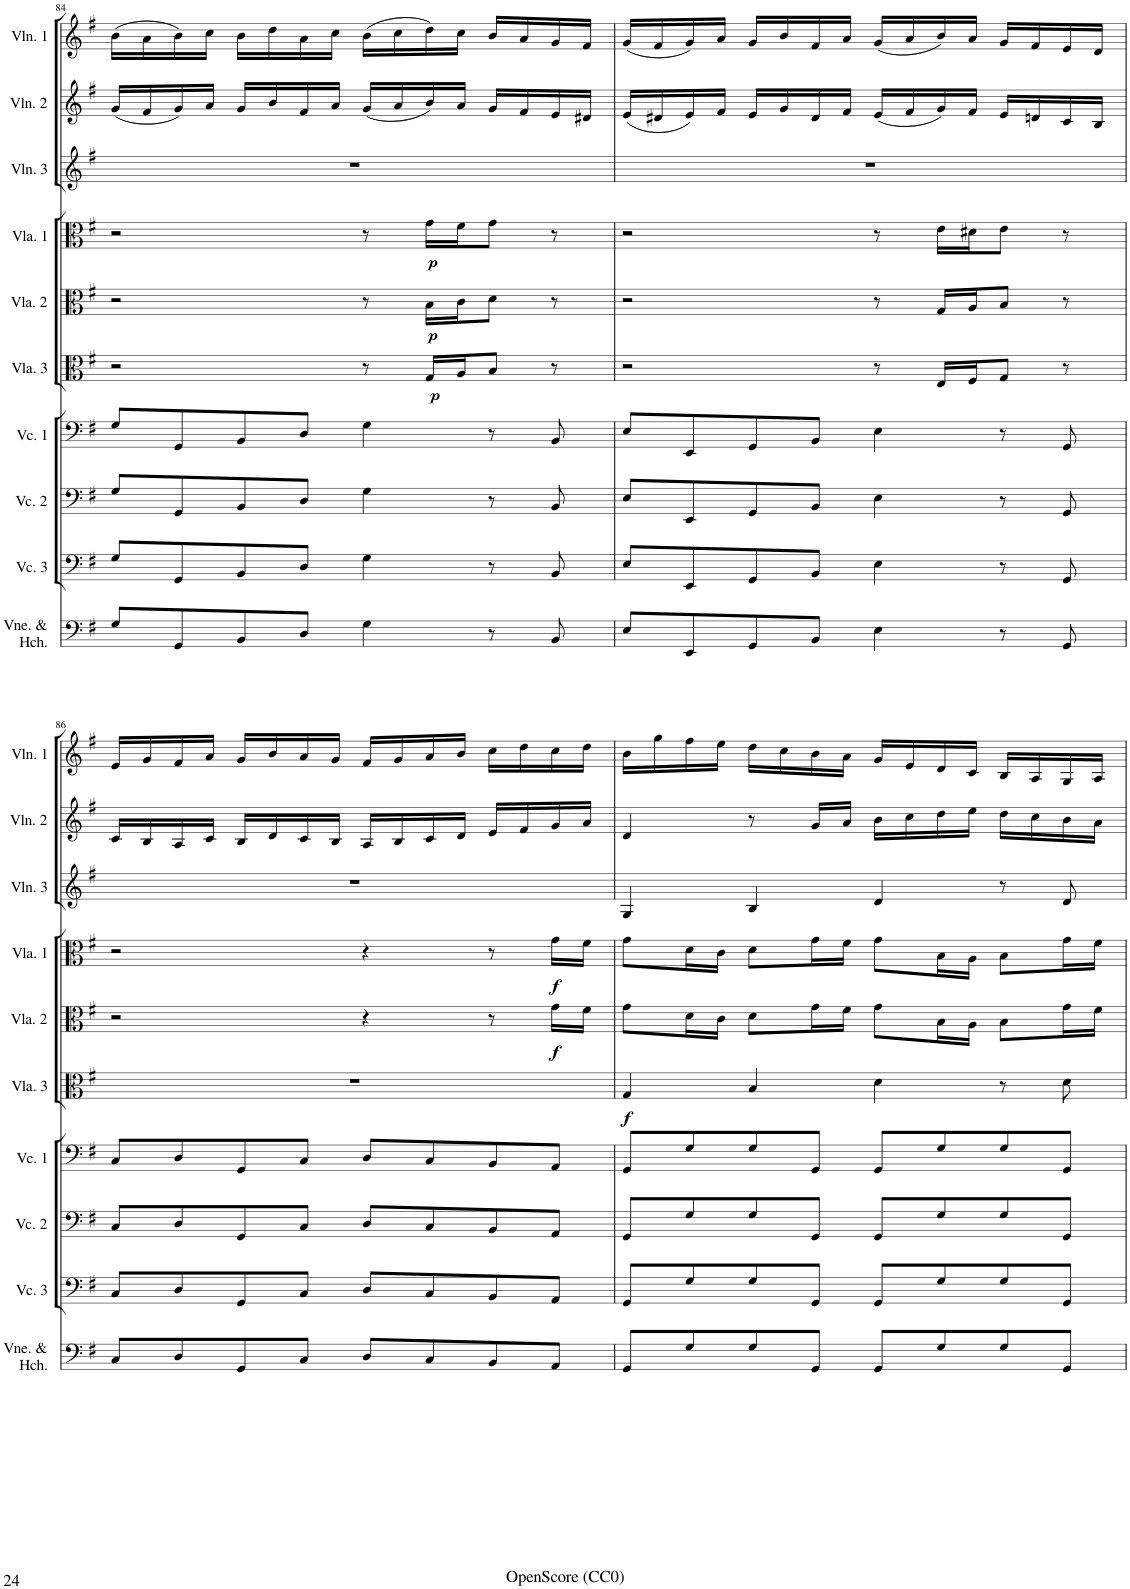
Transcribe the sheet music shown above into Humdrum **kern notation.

**kern	**kern	**kern	**kern	**kern	**dynam	**kern	**dynam	**kern	**dynam	**kern	**kern	**kern
*part10	*part9	*part8	*part7	*part6	*part6	*part5	*part5	*part4	*part4	*part3	*part2	*part1
*staff10	*staff9	*staff8	*staff7	*staff6	*staff6	*staff5	*staff5	*staff4	*staff4	*staff3	*staff2	*staff1
*I"Violone &amp; Harpsichord	*I"Violoncello 3	*I"Violoncello 2	*I"Violoncello 1	*I"Viola 3	*	*I"Viola 2	*	*I"Viola 1	*	*I"Violin 3	*I"Violin 2	*I"Violin 1
*I'Vne. &amp; Hch.	*I'Vc. 3	*I'Vc. 2	*I'Vc. 1	*I'Vla. 3	*	*I'Vla. 2	*	*I'Vla. 1	*	*I'Vln. 3	*I'Vln. 2	*I'Vln. 1
!!LO:PB:g=z
*clefF4	*clefF4	*clefF4	*clefF4	*clefC3	*	*clefC3	*	*clefC3	*	*clefG2	*clefG2	*clefG2
*k[f#]	*k[f#]	*k[f#]	*k[f#]	*k[f#]	*	*k[f#]	*	*k[f#]	*	*k[f#]	*k[f#]	*k[f#]
*M4/4	*M4/4	*M4/4	*M4/4	*M4/4	*	*M4/4	*	*M4/4	*	*M4/4	*M4/4	*M4/4
*met(c|)	*met(c|)	*met(c|)	*met(c|)	*met(c|)	*	*met(c|)	*	*met(c|)	*	*met(c|)	*met(c|)	*met(c|)
=84	=84	=84	=84	=84	=84	=84	=84	=84	=84	=84	=84	=84
8G/L	8G/L	8G/L	8G/L	2r	.	2r	.	2r	.	1r	(16g/LL	(16b\LL
.	.	.	.	.	.	.	.	.	.	.	16f#/	16a\
8GG/	8GG/	8GG/	8GG/	.	.	.	.	.	.	.	16g/)	16b\)
.	.	.	.	.	.	.	.	.	.	.	16a/JJ	16cc\JJ
8BB/	8BB/	8BB/	8BB/	.	.	.	.	.	.	.	16g/LL	16b\LL
.	.	.	.	.	.	.	.	.	.	.	16b/	16dd\
8D/J	8D/J	8D/J	8D/J	.	.	.	.	.	.	.	16f#/	16a\
.	.	.	.	.	.	.	.	.	.	.	16a/JJ	16cc\JJ
4G\	4G\	4G\	4G\	8r	.	8r	.	8r	.	.	(16g/LL	(16b\LL
.	.	.	.	.	.	.	.	.	.	.	16a/	16cc\
!	!	!	!	!	!LO:DY:b	!	!LO:DY:b	!	!LO:DY:b	!	!	!
.	.	.	.	16G/LL	p	16B\LL	p	16g\LL	p	.	16b/)	16dd\)
.	.	.	.	16A/J	.	16c\J	.	16f#\J	.	.	16a/JJ	16cc\JJ
8r	8r	8r	8r	8B/J	.	8d\J	.	8g\J	.	.	16g/LL	16b/LL
.	.	.	.	.	.	.	.	.	.	.	16f#/	16a/
8BB/	8BB/	8BB/	8BB/	8r	.	8r	.	8r	.	.	16e/	16g/
.	.	.	.	.	.	.	.	.	.	.	16d#X/JJ	16f#/JJ
=85	=85	=85	=85	=85	=85	=85	=85	=85	=85	=85	=85	=85
8E/L	8E/L	8E/L	8E/L	2r	.	2r	.	2r	.	1r	(16e/LL	(16g/LL
.	.	.	.	.	.	.	.	.	.	.	16d#X/	16f#/
8EE/	8EE/	8EE/	8EE/	.	.	.	.	.	.	.	16e/)	16g/)
.	.	.	.	.	.	.	.	.	.	.	16f#/JJ	16a/JJ
8GG/	8GG/	8GG/	8GG/	.	.	.	.	.	.	.	16e/LL	16g/LL
.	.	.	.	.	.	.	.	.	.	.	16g/	16b/
8BB/J	8BB/J	8BB/J	8BB/J	.	.	.	.	.	.	.	16d#/	16f#/
.	.	.	.	.	.	.	.	.	.	.	16f#/JJ	16a/JJ
4E\	4E\	4E\	4E\	8r	.	8r	.	8r	.	.	(16e/LL	(16g/LL
.	.	.	.	.	.	.	.	.	.	.	16f#/	16a/
.	.	.	.	16E/LL	.	16G/LL	.	16e\LL	.	.	16g/)	16b/)
.	.	.	.	16F#/J	.	16A/J	.	16d#X\J	.	.	16f#/JJ	16a/JJ
8r	8r	8r	8r	8G/J	.	8B/J	.	8e\J	.	.	16e/LL	16g/LL
.	.	.	.	.	.	.	.	.	.	.	16dn/	16f#/
8GG/	8GG/	8GG/	8GG/	8r	.	8r	.	8r	.	.	16c/	16e/
.	.	.	.	.	.	.	.	.	.	.	16B/JJ	16d/JJ
!!LO:LB:g=z
=86	=86	=86	=86	=86	=86	=86	=86	=86	=86	=86	=86	=86
8C/L	8C/L	8C/L	8C/L	1r	.	2r	.	2r	.	1r	16c/LL	16e/LL
.	.	.	.	.	.	.	.	.	.	.	16B/	16g/
8D/	8D/	8D/	8D/	.	.	.	.	.	.	.	16A/	16f#/
.	.	.	.	.	.	.	.	.	.	.	16c/JJ	16a/JJ
8GG/	8GG/	8GG/	8GG/	.	.	.	.	.	.	.	16B/LL	16g/LL
.	.	.	.	.	.	.	.	.	.	.	16d/	16b/
8C/J	8C/J	8C/J	8C/J	.	.	.	.	.	.	.	16c/	16a/
.	.	.	.	.	.	.	.	.	.	.	16B/JJ	16g/JJ
8D/L	8D/L	8D/L	8D/L	.	.	4r	.	4r	.	.	16A/LL	16f#/LL
.	.	.	.	.	.	.	.	.	.	.	16B/	16g/
8C/	8C/	8C/	8C/	.	.	.	.	.	.	.	16c/	16a/
.	.	.	.	.	.	.	.	.	.	.	16d/JJ	16b/JJ
8BB/	8BB/	8BB/	8BB/	.	.	8r	.	8r	.	.	16e/LL	16cc\LL
.	.	.	.	.	.	.	.	.	.	.	16f#/	16dd\
!	!	!	!	!	!	!	!LO:DY:b	!	!LO:DY:b	!	!	!
8AA/J	8AA/J	8AA/J	8AA/J	.	.	16g\LL	f	16g\LL	f	.	16g/	16cc\
.	.	.	.	.	.	16f#\JJ	.	16f#\JJ	.	.	16a/JJ	16dd\JJ
=87	=87	=87	=87	=87	=87	=87	=87	=87	=87	=87	=87	=87
!	!	!	!	!	!LO:DY:b	!	!	!	!	!	!	!
8GG/L	8GG/L	8GG/L	8GG/L	4G/	f	8g\L	.	8g\L	.	4G/	4d/	16b\LL
.	.	.	.	.	.	.	.	.	.	.	.	16gg\
8G/	8G/	8G/	8G/	.	.	16d\L	.	16d\L	.	.	.	16ff#\
.	.	.	.	.	.	16c\JJ	.	16c\JJ	.	.	.	16ee\JJ
8G/	8G/	8G/	8G/	4B/	.	8d\L	.	8d\L	.	4B/	8r	16dd\LL
.	.	.	.	.	.	.	.	.	.	.	.	16cc\
8GG/J	8GG/J	8GG/J	8GG/J	.	.	16g\L	.	16g\L	.	.	16g/LL	16b\
.	.	.	.	.	.	16f#\JJ	.	16f#\JJ	.	.	16a/JJ	16a\JJ
8GG/L	8GG/L	8GG/L	8GG/L	4d\	.	8g\L	.	8g\L	.	4d/	16b\LL	16g/LL
.	.	.	.	.	.	.	.	.	.	.	16cc\	16e/
8G/	8G/	8G/	8G/	.	.	16B\L	.	16B\L	.	.	16dd\	16d/
.	.	.	.	.	.	16A\JJ	.	16A\JJ	.	.	16ee\JJ	16c/JJ
8G/	8G/	8G/	8G/	8r	.	8B\L	.	8B\L	.	8r	16dd\LL	16B/LL
.	.	.	.	.	.	.	.	.	.	.	16cc\	16A/
8GG/J	8GG/J	8GG/J	8GG/J	8d\	.	16g\L	.	16g\L	.	8d/	16b\	16G/
.	.	.	.	.	.	16f#\JJ	.	16f#\JJ	.	.	16a\JJ	16A/JJ
=	=	=	=	=	=	=	=	=	=	=	=	=
*-	*-	*-	*-	*-	*-	*-	*-	*-	*-	*-	*-	*-
